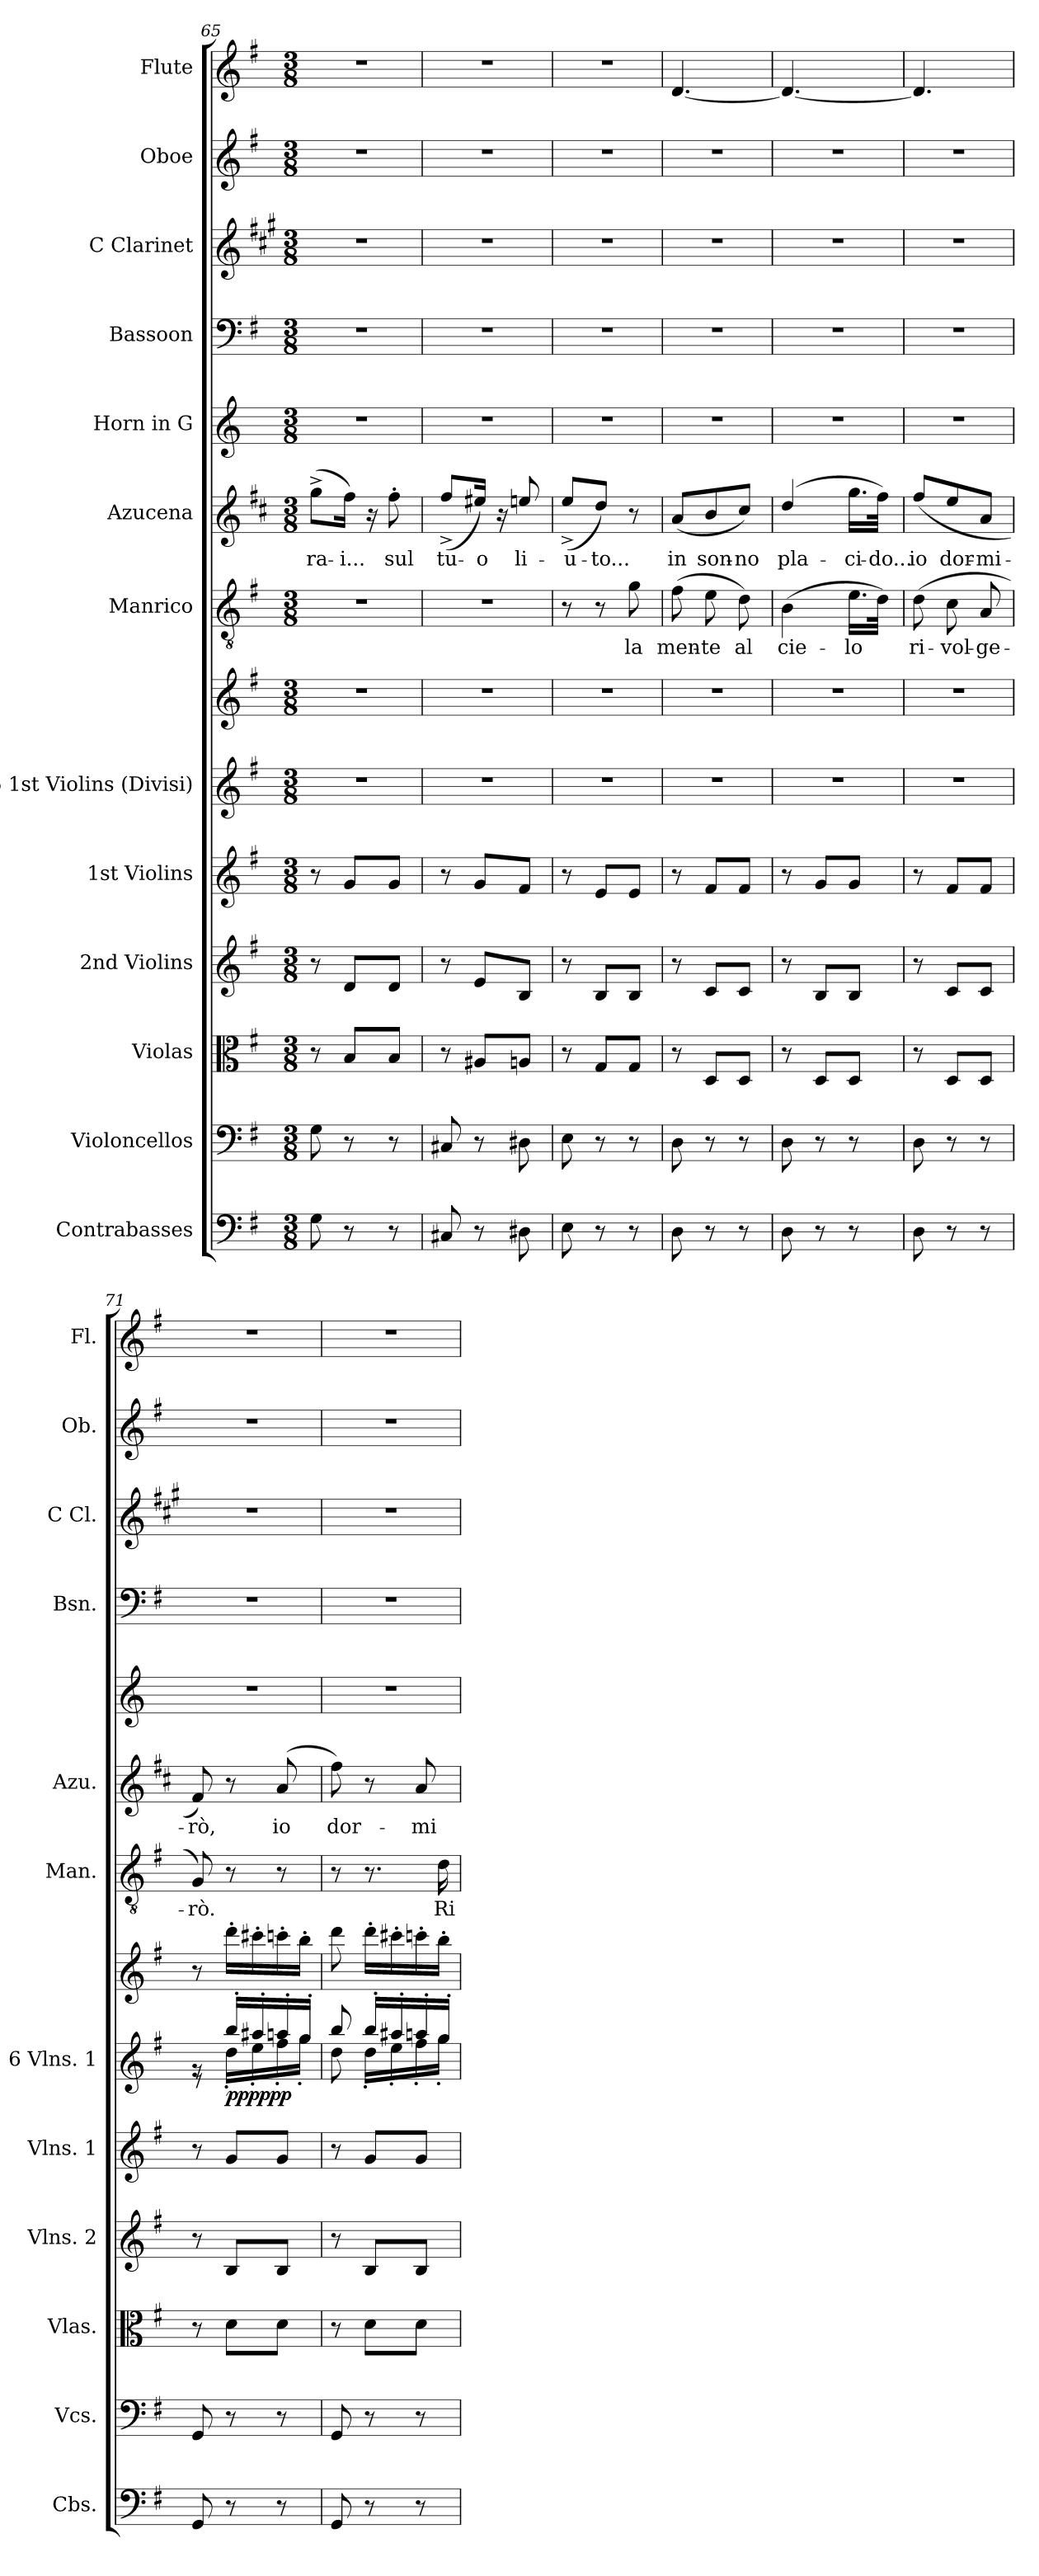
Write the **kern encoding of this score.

**kern	**kern	**kern	**kern	**kern	**kern	**kern	**dynam	**kern	**text	**kern	**text	**kern	**kern	**kern	**kern	**kern
*part13	*part12	*part11	*part10	*part9	*part8	*part8	*part8	*part7	*part7	*part6	*part6	*part5	*part4	*part3	*part2	*part1
*staff14	*staff13	*staff12	*staff11	*staff10	*staff9	*staff8	*staff8/9	*staff7	*staff7	*staff6	*staff6	*staff5	*staff4	*staff3	*staff2	*staff1
*I"Contrabasses	*I"Violoncellos	*I"Violas	*I"2nd Violins	*I"1st Violins	*I"6 1st Violins (Divisi)	*	*	*I"Manrico	*	*I"Azucena	*	*I"Horn in G	*I"Bassoon	*I"C Clarinet	*I"Oboe	*I"Flute
*I'Cbs.	*I'Vcs.	*I'Vlas.	*I'Vlns. 2	*I'Vlns. 1	*I'6 Vlns. 1	*	*	*I'Man.	*	*I'Azu.	*	*	*I'Bsn.	*I'C Cl.	*I'Ob.	*I'Fl.
!!LO:PB:g=z
*clefF4	*clefF4	*clefC3	*clefG2	*clefG2	*clefG2	*clefG2	*	*clefGv2	*	*clefG2	*	*clefG2	*clefF4	*clefG2	*clefG2	*clefG2
*ITrd7c12	*	*	*	*	*	*	*	*	*	*ITrd4c7	*	*ITrd3c5	*	*ITrd1c2	*	*
*k[f#]	*k[f#]	*k[f#]	*k[f#]	*k[f#]	*k[f#]	*k[f#]	*	*k[f#]	*	*k[f#]	*	*k[f#]	*k[f#]	*k[f#]	*k[f#]	*k[f#]
*M3/8	*M3/8	*M3/8	*M3/8	*M3/8	*M3/8	*M3/8	*	*M3/8	*	*M3/8	*	*M3/8	*M3/8	*M3/8	*M3/8	*M3/8
=65	=65	=65	=65	=65	=65	=65	=65	=65	=65	=65	=65	=65	=65	=65	=65	=65
!	!	!	!	!	!	!	!	!	!	!	!LO:LY:b	!	!	!	!	!
8GG\	8G\	8r	8r	8r	4.r	4.r	.	4.r	.	(>8cc^\L	-ra-	4.r	4.r	4.r	4.r	4.r
!	!	!	!	!	!	!	!	!	!	!	!LO:LY:b	!	!	!	!	!
8r	8r	8B/L	8d/L	8g/L	.	.	.	.	.	16b\Jk)	-i...	.	.	.	.	.
.	.	.	.	.	.	.	.	.	.	16r	.	.	.	.	.	.
!	!	!	!	!	!	!	!	!	!	!	!LO:LY:b	!	!	!	!	!
8r	8r	8B/J	8d/J	8g/J	.	.	.	.	.	8b'\	sul	.	.	.	.	.
=66	=66	=66	=66	=66	=66	=66	=66	=66	=66	=66	=66	=66	=66	=66	=66	=66
!	!	!	!	!	!	!	!	!	!	!	!LO:LY:b	!	!	!	!	!
8CC#X/	8C#X/	8r	8r	8r	4.r	4.r	.	4.r	.	(>8b^/L	tu-	4.r	4.r	4.r	4.r	4.r
!	!	!	!	!	!	!	!	!	!	!	!LO:LY:b	!	!	!	!	!
8r	8r	8A#X/L	8e/L	8g/L	.	.	.	.	.	16a#X/Jk)	-o	.	.	.	.	.
.	.	.	.	.	.	.	.	.	.	16r	.	.	.	.	.	.
!	!	!	!	!	!	!	!	!	!	!	!LO:LY:b	!	!	!	!	!
8DD#X\	8D#X\	8An/J	8B/J	8f#/J	.	.	.	.	.	8an/	li-	.	.	.	.	.
=67	=67	=67	=67	=67	=67	=67	=67	=67	=67	=67	=67	=67	=67	=67	=67	=67
!	!	!	!	!	!	!	!	!	!	!	!LO:LY:b	!	!	!	!	!
8EE\	8E\	8r	8r	8r	4.r	4.r	.	8r	.	(<8a^/L	-u-	4.r	4.r	4.r	4.r	4.r
!	!	!	!	!	!	!	!	!	!	!	!LO:LY:b	!	!	!	!	!
8r	8r	8G/L	8B/L	8e/L	.	.	.	8r	.	8g/J)	-to...	.	.	.	.	.
!	!	!	!	!	!	!	!	!	!LO:LY:b	!	!	!	!	!	!	!
8r	8r	8G/J	8B/J	8e/J	.	.	.	8g\	la	8r	.	.	.	.	.	.
=68	=68	=68	=68	=68	=68	=68	=68	=68	=68	=68	=68	=68	=68	=68	=68	=68
!	!	!	!	!	!	!	!	!	!LO:LY:b	!	!LO:LY:b	!	!	!	!	!
8DD\	8D\	8r	8r	8r	4.r	4.r	.	(>8f#\	men-	(<8d/L	in	4.r	4.r	4.r	4.r	[4.d/
!	!	!	!	!	!	!	!	!	!LO:LY:b	!	!LO:LY:b	!	!	!	!	!
8r	8r	8D/L	8c/L	8f#/L	.	.	.	8e\	-te	8e/	son-	.	.	.	.	.
!	!	!	!	!	!	!	!	!	!LO:LY:b	!	!LO:LY:b	!	!	!	!	!
8r	8r	8D/J	8c/J	8f#/J	.	.	.	8d\)	al	8f#/J)	-no	.	.	.	.	.
=69	=69	=69	=69	=69	=69	=69	=69	=69	=69	=69	=69	=69	=69	=69	=69	=69
!	!	!	!	!	!	!	!	!	!LO:LY:b	!	!LO:LY:b	!	!	!	!	!
8DD\	8D\	8r	8r	8r	4.r	4.r	.	(>4B\	cie-	(>4g/	pla-	4.r	4.r	4.r	4.r	4.d/_
8r	8r	8D/L	8B/L	8g/L	.	.	.	.	.	.	.	.	.	.	.	.
!	!	!	!	!	!	!	!	!	!LO:LY:b	!	!LO:LY:b	!	!	!	!	!
8r	8r	8D/J	8B/J	8g/J	.	.	.	16.e\LL	-lo	16.cc\LL	-ci-	.	.	.	.	.
!	!	!	!	!	!	!	!	!	!	!	!LO:LY:b	!	!	!	!	!
.	.	.	.	.	.	.	.	32d\JJk)	.	32b\JJk)	-do...	.	.	.	.	.
=70	=70	=70	=70	=70	=70	=70	=70	=70	=70	=70	=70	=70	=70	=70	=70	=70
!	!	!	!	!	!	!	!	!	!LO:LY:b	!	!LO:LY:b	!	!	!	!	!
8DD\	8D\	8r	8r	8r	4.r	4.r	.	(>8d\	ri-	(>8b/L	io	4.r	4.r	4.r	4.r	4.d/]
!	!	!	!	!	!	!	!	!	!LO:LY:b	!	!LO:LY:b	!	!	!	!	!
8r	8r	8D/L	8c/L	8f#/L	.	.	.	8c\	-vol-	8a/	dor-	.	.	.	.	.
!	!	!	!	!	!	!	!	!	!LO:LY:b	!	!LO:LY:b	!	!	!	!	!
8r	8r	8D/J	8c/J	8f#/J	.	.	.	8A/	-ge-	8d/J	-mi-	.	.	.	.	.
=71	=71	=71	=71	=71	=71	=71	=71	=71	=71	=71	=71	=71	=71	=71	=71	=71
*	*	*	*	*	*^	*	*	*	*	*	*	*	*	*	*	*
!	!	!	!	!	!	!	!	!	!	!LO:LY:b	!	!LO:LY:b	!	!	!	!	!
8GGG/	8GG/	8r	8r	8r	8re	8r	8r	.	8G/)	-rò.	8B/)	-rò,	4.r	4.r	4.r	4.r	4.r
!	!	!	!	!	!	!	!	!LO:DY:b=2	!	!	!	!	!	!	!	!	!
!	!	!	!	!	!	!	!	!LO:DY:n=1:b	!	!	!	!	!	!	!	!	!
8r	8r	8d\L	8B/L	8g/L	16bb'/LL	16dd'\LL	16ddd'\LL	ppp ppp	8r	.	8r	.	.	.	.	.	.
.	.	.	.	.	16aa#X'/	16ee'\	16ccc#X'\	.	.	.	.	.	.	.	.	.	.
!	!	!	!	!	!	!	!	!	!	!	!	!LO:LY:b	!	!	!	!	!
8r	8r	8d\J	8B/J	8g/J	16aan'/	16ff#'\	16cccn'\	.	8r	.	(<8d/	io	.	.	.	.	.
.	.	.	.	.	16gg'/JJ	16gg'\JJ	16bb'\JJ	.	.	.	.	.	.	.	.	.	.
=72	=72	=72	=72	=72	=72	=72	=72	=72	=72	=72	=72	=72	=72	=72	=72	=72	=72
!	!	!	!	!	!	!	!	!	!	!	!	!LO:LY:b	!	!	!	!	!
8GGG/	8GG/	8r	8r	8r	8bb/	8dd\	8ddd\	.	8r	.	8b\)	dor-	4.r	4.r	4.r	4.r	4.r
8r	8r	8d\L	8B/L	8g/L	16bb'/LL	16dd'\LL	16ddd'\LL	.	8.r	.	8r	.	.	.	.	.	.
.	.	.	.	.	16aa#X'/	16ee'\	16ccc#X'\	.	.	.	.	.	.	.	.	.	.
!	!	!	!	!	!	!	!	!	!	!	!	!LO:LY:b	!	!	!	!	!
8r	8r	8d\J	8B/J	8g/J	16aan'/	16ff#'\	16cccn'\	.	.	.	8d/	-mi-	.	.	.	.	.
!	!	!	!	!	!	!	!	!	!	!LO:LY:b	!	!	!	!	!	!	!
.	.	.	.	.	16gg'/JJ	16gg'\JJ	16bb'\JJ	.	16d\	Ri-	.	.	.	.	.	.	.
*	*	*	*	*	*v	*v	*	*	*	*	*	*	*	*	*	*	*
=	=	=	=	=	=	=	=	=	=	=	=	=	=	=	=	=
*-	*-	*-	*-	*-	*-	*-	*-	*-	*-	*-	*-	*-	*-	*-	*-	*-
